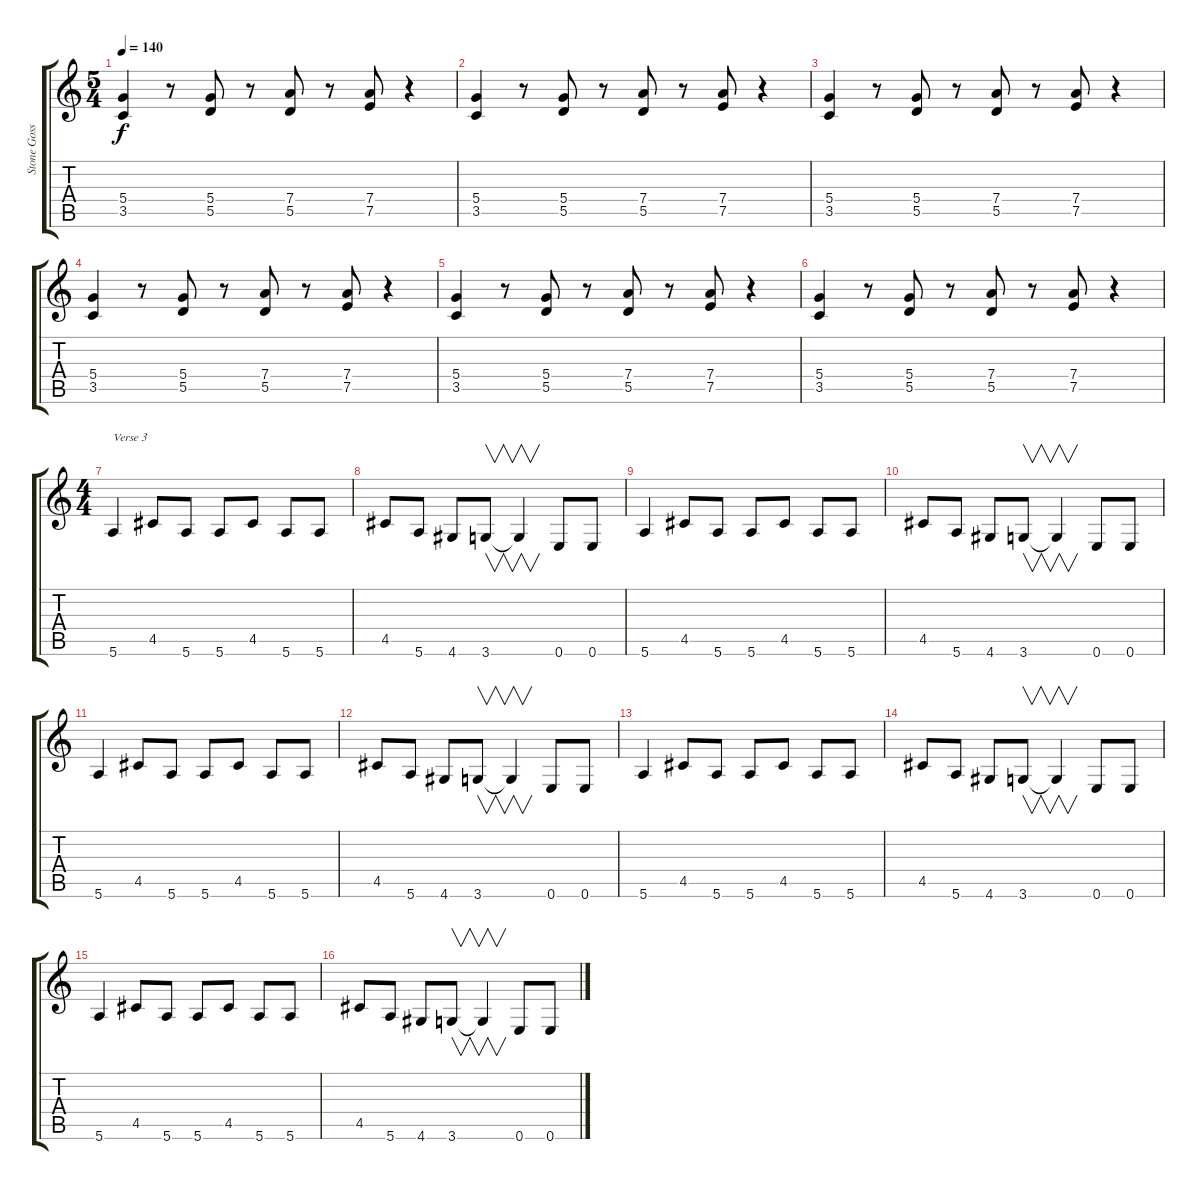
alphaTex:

\track ("Stone Gossard" "Stone Goss") {instrument distortionguitar}
\staff {score tabs}
\tuning (E4 B3 G3 D3 A2 E2) {hide}
\ts (5 4)
\tempo 140
\clef g2
\ks c
(5.4 3.5).4{dy f} r.8 (5.4 5.5).8 r.8 (7.4 5.5).8 r.8 (7.4 7.5).8 r.4 |
(5.4 3.5).4 r.8 (5.4 5.5).8 r.8 (7.4 5.5).8 r.8 (7.4 7.5).8 r.4 |
(5.4 3.5).4 r.8 (5.4 5.5).8 r.8 (7.4 5.5).8 r.8 (7.4 7.5).8 r.4 |
(5.4 3.5).4 r.8 (5.4 5.5).8 r.8 (7.4 5.5).8 r.8 (7.4 7.5).8 r.4 |
(5.4 3.5).4 r.8 (5.4 5.5).8 r.8 (7.4 5.5).8 r.8 (7.4 7.5).8 r.4 |
(5.4 3.5).4 r.8 (5.4 5.5).8 r.8 (7.4 5.5).8 r.8 (7.4 7.5).8 r.4 |
\ts (4 4)
5.6.4{txt "Verse 3"} 4.5.8 5.6.8 5.6.8 4.5.8 5.6.8 5.6.8 |
4.5.8 5.6.8 4.6.8 3.6.8{v} 3.6{t}.4{v} 0.6.8 0.6.8 |
5.6.4 4.5.8 5.6.8 5.6.8 4.5.8 5.6.8 5.6.8 |
4.5.8 5.6.8 4.6.8 3.6.8{v} 3.6{t}.4{v} 0.6.8 0.6.8 |
5.6.4 4.5.8 5.6.8 5.6.8 4.5.8 5.6.8 5.6.8 |
4.5.8 5.6.8 4.6.8 3.6.8{v} 3.6{t}.4{v} 0.6.8 0.6.8 |
5.6.4 4.5.8 5.6.8 5.6.8 4.5.8 5.6.8 5.6.8 |
4.5.8 5.6.8 4.6.8 3.6.8{v} 3.6{t}.4{v} 0.6.8 0.6.8 |
5.6.4 4.5.8 5.6.8 5.6.8 4.5.8 5.6.8 5.6.8 |
4.5.8 5.6.8 4.6.8 3.6.8{v} 3.6{t}.4{v} 0.6.8 0.6.8
